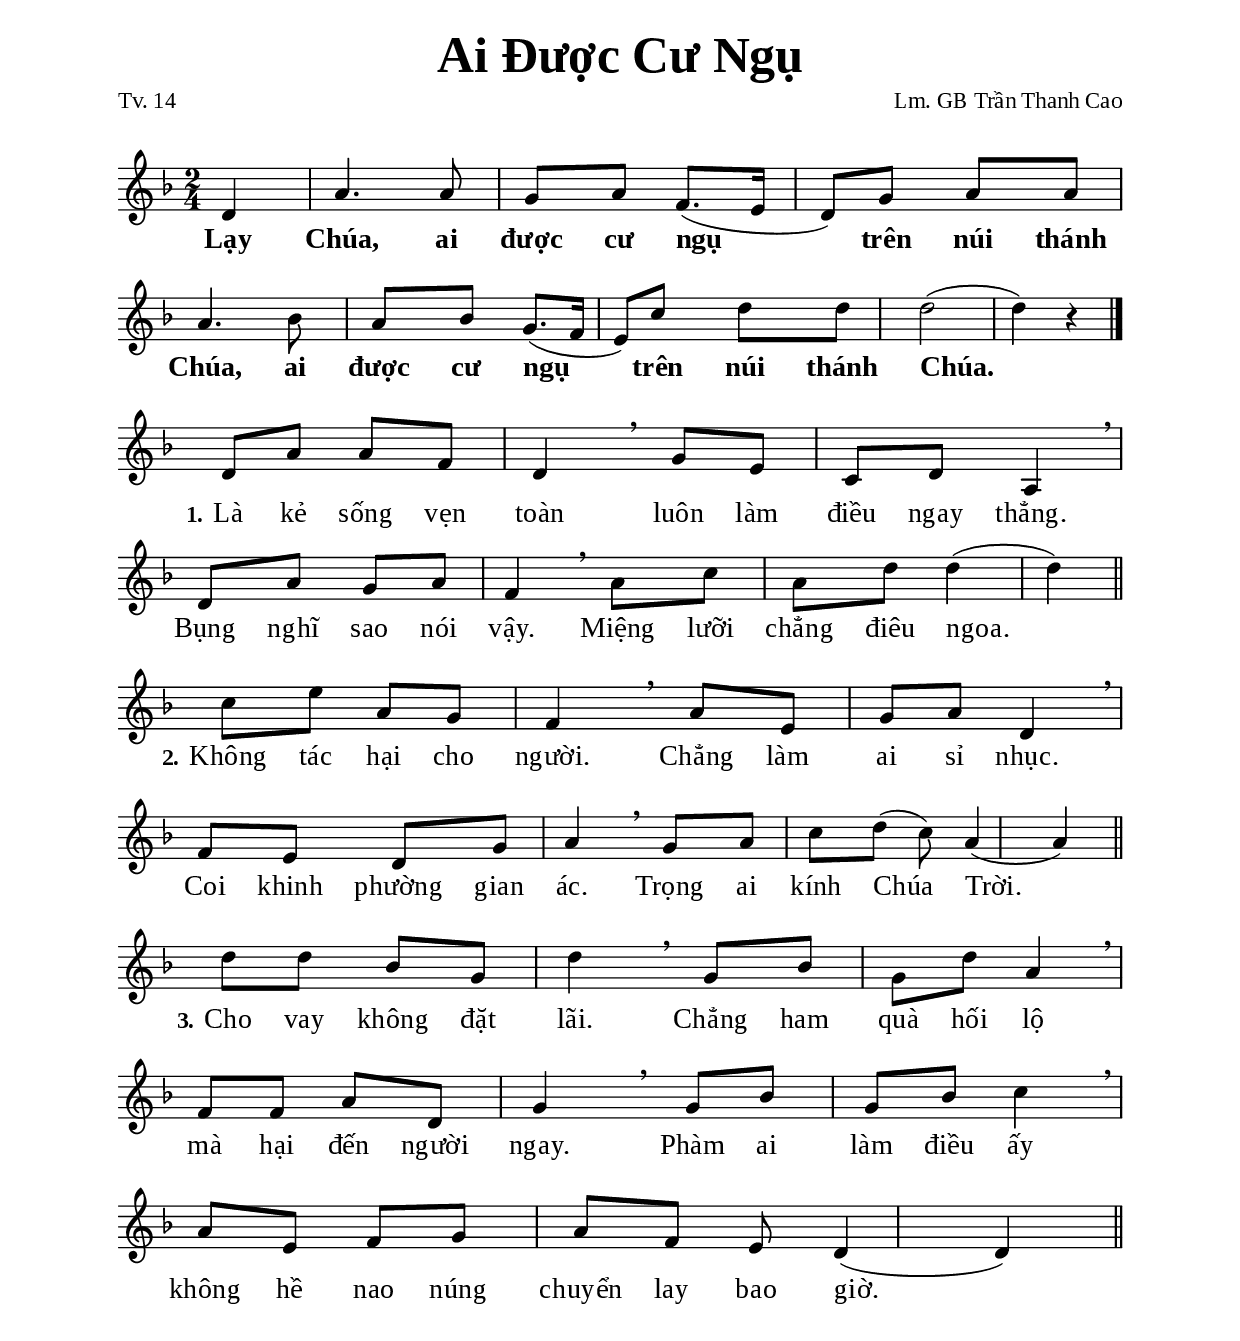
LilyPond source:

% Cài đặt chung
\version "2.22.1"
\include "english.ly"

\header {
  title = \markup { \fontsize #3 "Ai Được Cư Ngụ" }
  poet = "Tv. 14"
  composer = "Lm. GB Trần Thanh Cao"
  arranger = " "
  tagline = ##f
}

% Nhạc điệp khúc
nhacDiepKhuc= \relative c' {
  \partial 4 d4 |
  a'4. a8 |
  g a f8. (e16 |
  d8) g a a |
  a4. bf8 |
  a bf g8. (f16 |
  e8) c' d d |
  d2 ( |
  d4) r \bar "|."
}

% Nhạc phiên khúc
nhacPhienKhucMot = \relative c' {
  d8 a' a f d4 \breathe
  g8 e c d a4 \breathe
  d8 a' g a f4 \breathe
  a8 c a d d4 (d) \bar "||"
}

nhacPhienKhucHai = \relative c'' {
  c8 e a, g f4 \breathe
  a8 e g a d,4 \breathe
  f8 e d g a4 \breathe
  g8 a c d (c) a4 (a) \bar "||"
}

nhacPhienKhucBa = \relative c'' {
  d8 d bf g d'4 \breathe
  g,8 bf g d' a4 \breathe
  f8 f a d, g4 \breathe
  g8 bf g bf c4 \breathe
  a8 e f g a f e d4 (d) \bar "||"
}

% Lời điệp khúc
loiDiepKhuc = \lyricmode {
  Lạy Chúa, ai được cư ngụ trên núi thánh Chúa,
  ai được cư ngụ trên núi thánh Chúa.
}

% Lời phiên khúc
loiPhienKhucMot = \lyricmode {
  \set stanza = #"1."
  Là kẻ sống vẹn toàn luôn làm điều ngay thẳng.
  Bụng nghĩ sao nói vậy.
  Miệng lưỡi chẳng điêu ngoa.
}

loiPhienKhucHai = \lyricmode {
  \set stanza = #"2."
  Không tác hại cho người.
  Chẳng làm ai sỉ nhục.
  Coi khinh phường gian ác.
  Trọng ai kính Chúa Trời.
}

loiPhienKhucBa = \lyricmode {
  \set stanza = #"3."
  Cho vay không đặt lãi.
  Chẳng ham quà hối lộ mà hại đến người ngay.
  Phàm ai làm điều ấy không hề nao núng chuyển lay bao giờ.
}

% Dàn trang
\paper {
  #(set-paper-size "a4")
  top-margin = 20\mm
  bottom-margin = 10\mm
  left-margin = 20\mm
  right-margin = 20\mm
  indent = #0
  #(define fonts
    (make-pango-font-tree
      "Liberation Serif"
      "Liberation Serif"
      "Liberation Serif"
      (/ 20 20)))
  page-count = #1
  system-system-spacing = #'((basic-distance . 12.5))
  score-system-spacing = #'((basic-distance . 12.5))
}

% Thiết lập tông và nhịp
TongNhip = { \key f \major \time 2/4 }

\score {
  \new ChoirStaff <<
    \new Staff = diepKhuc \with {
        \consists "Merge_rests_engraver"
        %\magnifyStaff #(magstep +1)
      }
      <<
      \new Voice = beSop {
        \TongNhip \nhacDiepKhuc
      }
    >>
    \new Lyrics \lyricsto beSop \loiDiepKhuc
  >>
  \layout {
    \override Lyrics.LyricText.font-series = #'bold
    \override Lyrics.LyricText.font-size = #+2
    \override Lyrics.LyricSpace.minimum-distance = #4.0
    \override Score.BarNumber.break-visibility = ##(#f #f #f)
    \override Score.SpacingSpanner.uniform-stretching = ##t
  }
}

\score {
  \new ChoirStaff <<
    \new Staff = phienKhuc \with {
        %\magnifyStaff #(magstep +1)
      }
      <<
      \new Voice = beSop {
        \TongNhip \nhacPhienKhucMot
      }
    >>
    \new Lyrics \lyricsto beSop \loiPhienKhucMot
  >>
  \layout {
    \override Staff.TimeSignature.transparent = ##t
    \override Lyrics.LyricText.font-size = #+2
    \override Lyrics.LyricSpace.minimum-distance = #3.0
    \override Score.BarNumber.break-visibility = ##(#f #f #f)
    \override Score.SpacingSpanner.uniform-stretching = ##t
    \set Score.barAlways = ##t
    \set Score.defaultBarType = ""
  }
}

\score {
  \new ChoirStaff <<
    \new Staff = phienKhuc \with {
        %\magnifyStaff #(magstep +1)
      }
      <<
      \new Voice = beSop {
        \key f \major \time 2/4 \nhacPhienKhucHai
      }
    >>
    \new Lyrics \lyricsto beSop \loiPhienKhucHai
  >>
  \layout {
    \override Staff.TimeSignature.transparent = ##t
    \override Lyrics.LyricText.font-size = #+2
    \override Lyrics.LyricSpace.minimum-distance = #3.0
    \override Score.BarNumber.break-visibility = ##(#f #f #f)
    \override Score.SpacingSpanner.uniform-stretching = ##t
    \set Score.barAlways = ##t
    \set Score.defaultBarType = ""
  }
}

\score {
  \new ChoirStaff <<
    \new Staff = phienKhuc \with {
        %\magnifyStaff #(magstep +1)
      }
      <<
      \new Voice = beSop {
        \key f \major \time 2/4 \nhacPhienKhucBa
      }
    >>
    \new Lyrics \lyricsto beSop \loiPhienKhucBa
  >>
  \layout {
    \override Staff.TimeSignature.transparent = ##t
    \override Lyrics.LyricText.font-size = #+2
    \override Lyrics.LyricSpace.minimum-distance = #3.0
    \override Score.BarNumber.break-visibility = ##(#f #f #f)
    \override Score.SpacingSpanner.uniform-stretching = ##t
    \set Score.barAlways = ##t
    \set Score.defaultBarType = ""
  }
}
